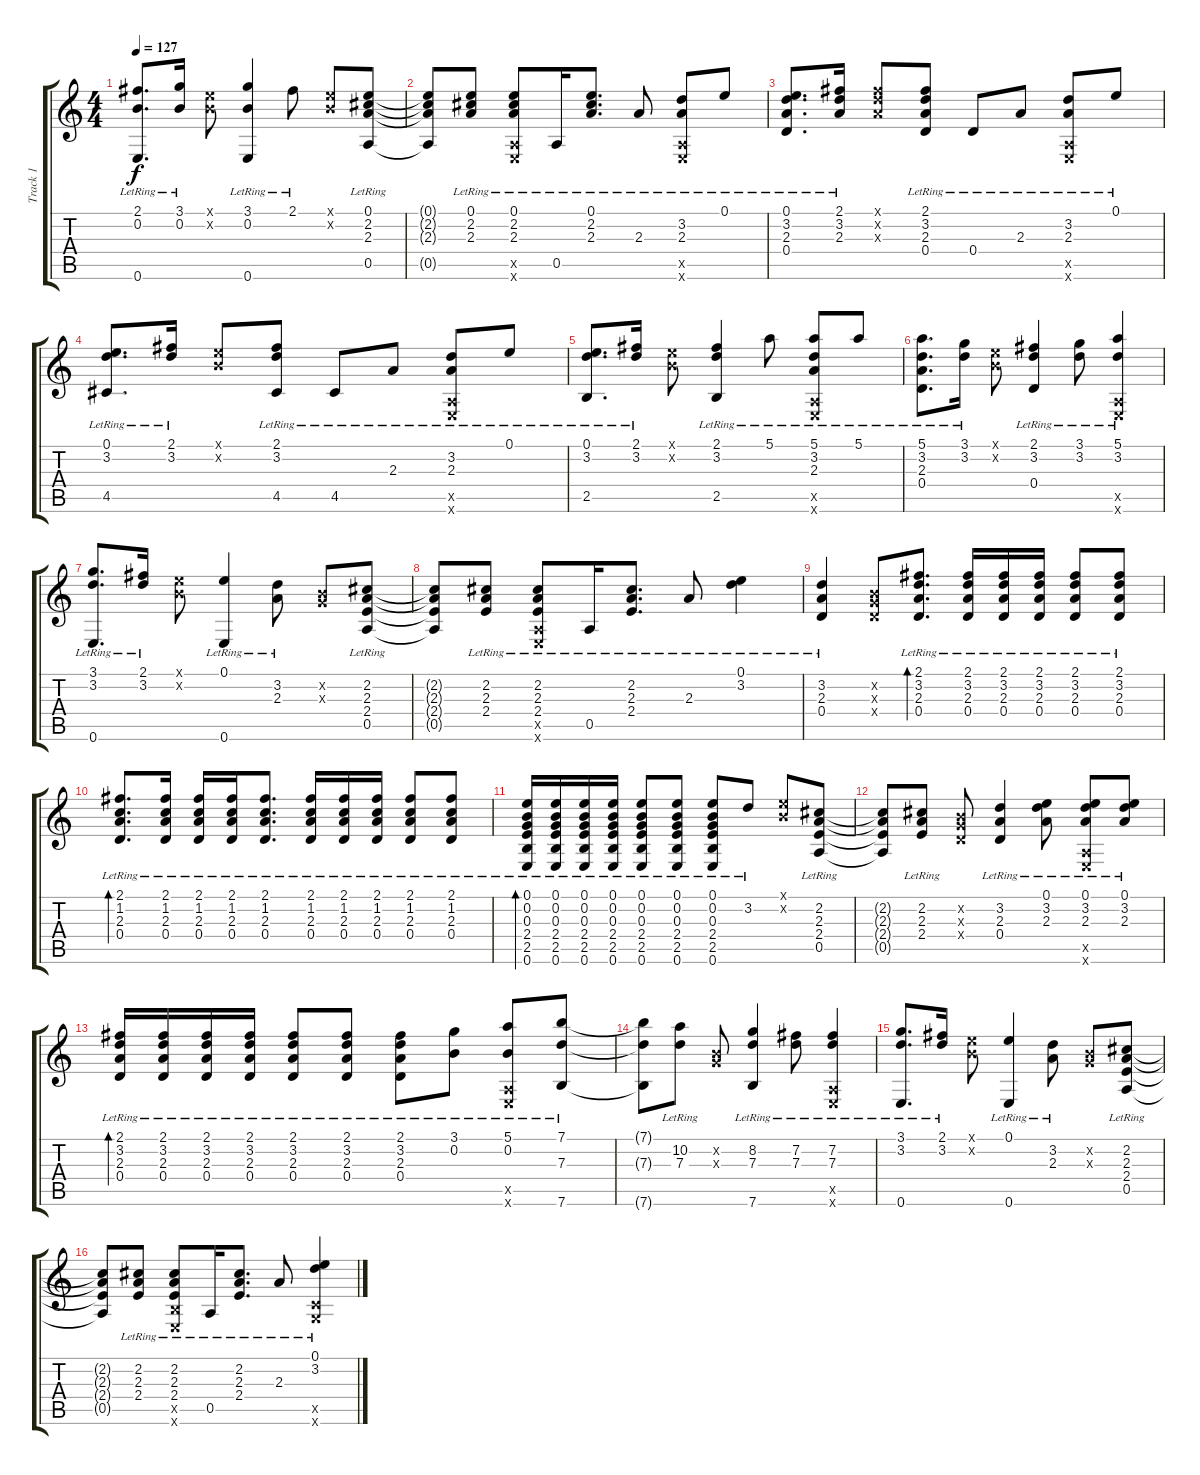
\track ("Track 1" "Track 1") {instrument acousticguitarsteel}
\staff {score tabs}
\tuning (E4 B3 G3 D3 A2 E2) {hide}
\ts (4 4)
\tempo 127
\clef g2
\ks c
(2.1{lr} 0.2{lr} 0.6{lr}).8{d dy f} (3.1{lr} 0.2{lr}).16 (0.1{x} 0.2{x}).8 (3.1{lr} 0.2{lr} 0.6{lr}).4 2.1{lr}.8 (0.1{x} 0.2{x}).8 (0.1{lr} 2.2{lr} 2.3{lr} 0.5{lr}).8 |
(0.1{t} 2.2{t} 2.3{t} 0.5{t}).8 (0.1{lr} 2.2{lr} 2.3{lr}).8 (0.1{lr} 2.2{lr} 2.3{lr} 0.5{x} 0.6{x}).8 0.5{lr}.16 (0.1{lr} 2.2{lr} 2.3{lr}).8{d} 2.3{lr}.8 (3.2{lr} 2.3{lr} 0.5{x} 0.6{x}).8 0.1{lr}.8 |
(0.1{lr} 3.2{lr} 2.3{lr} 0.4{lr}).8{d} (2.1{lr} 3.2{lr} 2.3{lr}).16 (2.1{x} 3.2{x} 2.3{x}).8 (2.1{lr} 3.2{lr} 2.3{lr} 0.4{lr}).8 0.4{lr}.8 2.3{lr}.8 (3.2{lr} 2.3{lr} 0.5{x} 0.6{x}).8 0.1{lr}.8 |
(0.1{lr} 3.2{lr} 4.5{lr}).8{d} (2.1{lr} 3.2{lr}).16 (0.1{x} 0.2{x}).8 (2.1{lr} 3.2{lr} 4.5{lr}).8 4.5{lr}.8 2.3{lr}.8 (3.2{lr} 2.3{lr} 0.5{x} 0.6{x}).8 0.1{lr}.8 |
(0.1{lr} 3.2{lr} 2.5{lr}).8{d} (2.1{lr} 3.2{lr}).16 (0.1{x} 0.2{x}).8 (2.1{lr} 3.2{lr} 2.5{lr}).4 5.1{lr}.8 (5.1{lr} 3.2{lr} 2.3{lr} 0.5{x} 0.6{x}).8 5.1{lr}.8 |
(5.1{lr} 3.2{lr} 2.3{lr} 0.4{lr}).8{d} (3.1{lr} 3.2{lr}).16 (0.1{x} 0.2{x}).8 (2.1{lr} 3.2{lr} 0.4{lr}).4 (3.1{lr} 3.2{lr}).8 (5.1{lr} 3.2{lr} 0.5{x} 0.6{x}).4 |
(3.1{lr} 3.2{lr} 0.6{lr}).8{d} (2.1{lr} 3.2{lr}).16 (0.1{x} 0.2{x}).8 (0.1{lr} 0.6{lr}).4 (3.2{lr} 2.3{lr}).8 (0.2{x} 0.3{x}).8 (2.2{lr} 2.3{lr} 2.4{lr} 0.5{lr}).8 |
(2.2{t} 2.3{t} 2.4{t} 0.5{t}).8 (2.2{lr} 2.3{lr} 2.4{lr}).8 (2.2{lr} 2.3{lr} 2.4{lr} 0.5{x} 0.6{x}).8 0.5{lr}.16 (2.2{lr} 2.3{lr} 2.4{lr}).8{d} 2.3{lr}.8 (0.1{lr} 3.2{lr}).4 |
(3.2{lr} 2.3{lr} 0.4{lr}).4 (0.2{x} 0.3{x} 0.4{x}).8 (2.1{lr} 3.2{lr} 2.3{lr} 0.4{lr}).8{d bd 60} (2.1{lr} 3.2{lr} 2.3{lr} 0.4{lr}).16 (2.1{lr} 3.2{lr} 2.3{lr} 0.4{lr}).16 (2.1{lr} 3.2{lr} 2.3{lr} 0.4{lr}).16 (2.1{lr} 3.2{lr} 2.3{lr} 0.4{lr}).8 (2.1{lr} 3.2{lr} 2.3{lr} 0.4{lr}).8 |
(2.1{lr} 1.2{lr} 2.3{lr} 0.4{lr}).8{d bd 60} (2.1{lr} 1.2{lr} 2.3{lr} 0.4{lr}).16 (2.1{lr} 1.2{lr} 2.3{lr} 0.4{lr}).16 (2.1{lr} 1.2{lr} 2.3{lr} 0.4{lr}).16 (2.1{lr} 1.2{lr} 2.3{lr} 0.4{lr}).8{d} (2.1{lr} 1.2{lr} 2.3{lr} 0.4{lr}).16 (2.1{lr} 1.2{lr} 2.3{lr} 0.4{lr}).16 (2.1{lr} 1.2{lr} 2.3{lr} 0.4{lr}).16 (2.1{lr} 1.2{lr} 2.3{lr} 0.4{lr}).8 (2.1{lr} 1.2{lr} 2.3{lr} 0.4{lr}).8 |
(0.1{lr} 0.2{lr} 0.3{lr} 2.4{lr} 2.5{lr} 0.6{lr}).16{bd 60} (0.1{lr} 0.2{lr} 0.3{lr} 2.4{lr} 2.5{lr} 0.6{lr}).16 (0.1{lr} 0.2{lr} 0.3{lr} 2.4{lr} 2.5{lr} 0.6{lr}).16 (0.1{lr} 0.2{lr} 0.3{lr} 2.4{lr} 2.5{lr} 0.6{lr}).16 (0.1{lr} 0.2{lr} 0.3{lr} 2.4{lr} 2.5{lr} 0.6{lr}).8 (0.1{lr} 0.2{lr} 0.3{lr} 2.4{lr} 2.5{lr} 0.6{lr}).8 (0.1{lr} 0.2{lr} 0.3{lr} 2.4{lr} 2.5{lr} 0.6{lr}).8 3.2{lr}.8 (0.1{x} 0.2{x}).8 (2.2{lr} 2.3{lr} 2.4{lr} 0.5{lr}).8 |
(2.2{t} 2.3{t} 2.4{t} 0.5{t}).8 (2.2{lr} 2.3{lr} 2.4{lr}).8 (0.2{x} 0.3{x} 0.4{x}).8 (3.2{lr} 2.3{lr} 0.4{lr}).4 (0.1{lr} 3.2{lr} 2.3{lr}).8 (0.1{lr} 3.2{lr} 2.3{lr} 0.5{x} 0.6{x}).8 (0.1{lr} 3.2{lr} 2.3{lr}).8 |
(2.1{lr} 3.2{lr} 2.3{lr} 0.4{lr}).16{bd 60} (2.1{lr} 3.2{lr} 2.3{lr} 0.4{lr}).16 (2.1{lr} 3.2{lr} 2.3{lr} 0.4{lr}).16 (2.1{lr} 3.2{lr} 2.3{lr} 0.4{lr}).16 (2.1{lr} 3.2{lr} 2.3{lr} 0.4{lr}).8 (2.1{lr} 3.2{lr} 2.3{lr} 0.4{lr}).8 (2.1{lr} 3.2{lr} 2.3{lr} 0.4{lr}).8 (3.1{lr} 0.2{lr}).8 (5.1{lr} 0.2{lr} 0.5{x} 0.6{x}).8 (7.1{lr} 7.3{lr} 7.6{lr}).8 |
(7.1{t} 7.3{t} 7.6{t}).8 (10.2{lr} 7.3{lr}).8 (0.2{x} 0.3{x}).8 (8.2{lr} 7.3{lr} 7.6{lr}).4 (7.2{lr} 7.3{lr}).8 (7.2{lr} 7.3{lr} 0.5{x} 0.6{x}).4 |
(3.1{lr} 3.2{lr} 0.6{lr}).8{d} (2.1{lr} 3.2{lr}).16 (0.1{x} 0.2{x}).8 (0.1{lr} 0.6{lr}).4 (3.2{lr} 2.3{lr}).8 (0.2{x} 0.3{x}).8 (2.2{lr} 2.3{lr} 2.4{lr} 0.5{lr}).8 |
(2.2{t} 2.3{t} 2.4{t} 0.5{t}).8 (2.2{lr} 2.3{lr} 2.4{lr}).8 (2.2{lr} 2.3{lr} 2.4{lr} 2.5{x} 0.6{x}).8 0.5{lr}.16 (2.2{lr} 2.3{lr} 2.4{lr}).8{d} 2.3{lr}.8 (0.1{lr} 3.2{lr} 3.5{x} 3.6{x}).4
